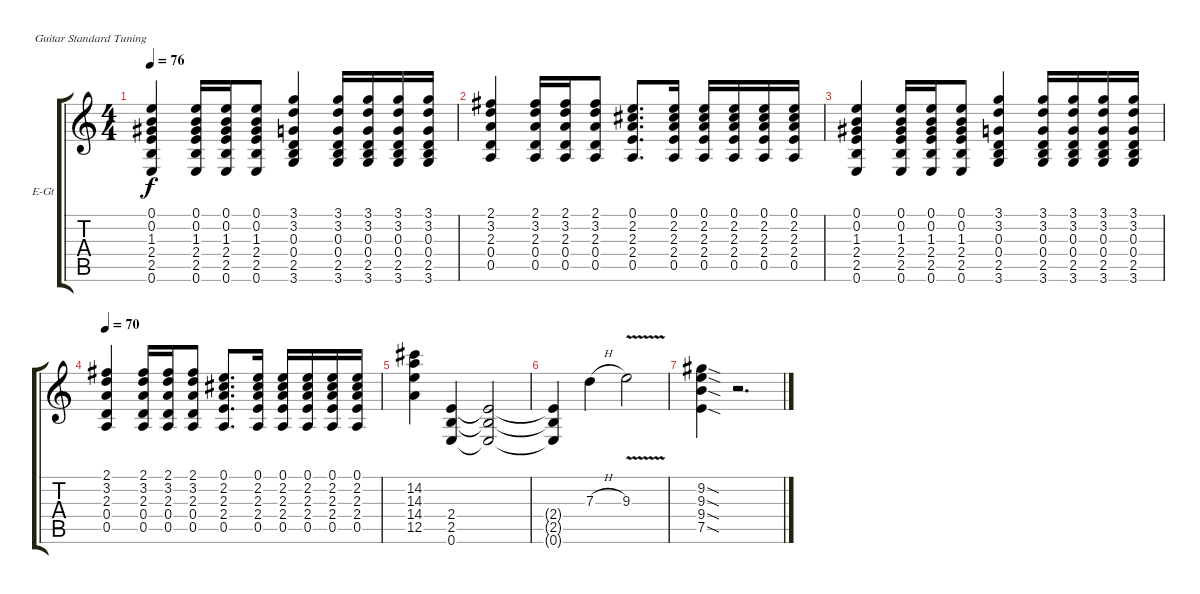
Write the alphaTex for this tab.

\bracketExtendMode groupsimilarinstruments
\firstSystemTrackNameOrientation horizontal
\otherSystemsTrackNameOrientation horizontal
\track ("Gtr.3" "E-Gt") {instrument electricguitarclean}
\staff {score tabs}
\tuning (E4 B3 G3 D3 A2 E2)
\ts (4 4)
\tempo 76
\clef g2
\ks c
(0.1 0.2 1.3 2.4 2.5 0.6).4{dy f} (0.1 0.2 1.3 2.4 2.5 0.6).16 (0.1 0.2 1.3 2.4 2.5 0.6).16 (0.1 0.2 1.3 2.4 2.5 0.6).8 (3.1 3.2 0.3 0.4 2.5 3.6).4 (3.1 3.2 0.3 0.4 2.5 3.6).16 (3.1 3.2 0.3 0.4 2.5 3.6).16 (3.1 3.2 0.3 0.4 2.5 3.6).16 (3.1 3.2 0.3 0.4 2.5 3.6).16 |
(2.1 3.2 2.3 0.4 0.5).4 (2.1 3.2 2.3 0.4 0.5).16 (2.1 3.2 2.3 0.4 0.5).16 (2.1 3.2 2.3 0.4 0.5).8 (0.1 2.2 2.3 2.4 0.5).8{d} (0.1 2.2 2.3 2.4 0.5).16 (0.1 2.2 2.3 2.4 0.5).16 (0.1 2.2 2.3 2.4 0.5).16 (0.1 2.2 2.3 2.4 0.5).16 (0.1 2.2 2.3 2.4 0.5).16 |
(0.1 0.2 1.3 2.4 2.5 0.6).4 (0.1 0.2 1.3 2.4 2.5 0.6).16 (0.1 0.2 1.3 2.4 2.5 0.6).16 (0.1 0.2 1.3 2.4 2.5 0.6).8 (3.1 3.2 0.3 0.4 2.5 3.6).4 (3.1 3.2 0.3 0.4 2.5 3.6).16 (3.1 3.2 0.3 0.4 2.5 3.6).16 (3.1 3.2 0.3 0.4 2.5 3.6).16 (3.1 3.2 0.3 0.4 2.5 3.6).16 |
\tempo 70
(2.1 3.2 2.3 0.4 0.5).4 (2.1 3.2 2.3 0.4 0.5).16 (2.1 3.2 2.3 0.4 0.5).16 (2.1 3.2 2.3 0.4 0.5).8 (0.1 2.2 2.3 2.4 0.5).8{d} (0.1 2.2 2.3 2.4 0.5).16 (0.1 2.2 2.3 2.4 0.5).16 (0.1 2.2 2.3 2.4 0.5).16 (0.1 2.2 2.3 2.4 0.5).16 (0.1 2.2 2.3 2.4 0.5).16 |
(14.2 14.3 14.4 12.5).4 (2.4 2.5 0.6).4 (2.4{t} 2.5{t} 0.6{t}).2 |
(2.4{t} 2.5{t} 0.6{t}).4 7.3{h}.4 9.3{v}.2 |
(9.2{sod} 9.3{sod} 9.4{sod} 7.5{sod}).4 r.2{d}
